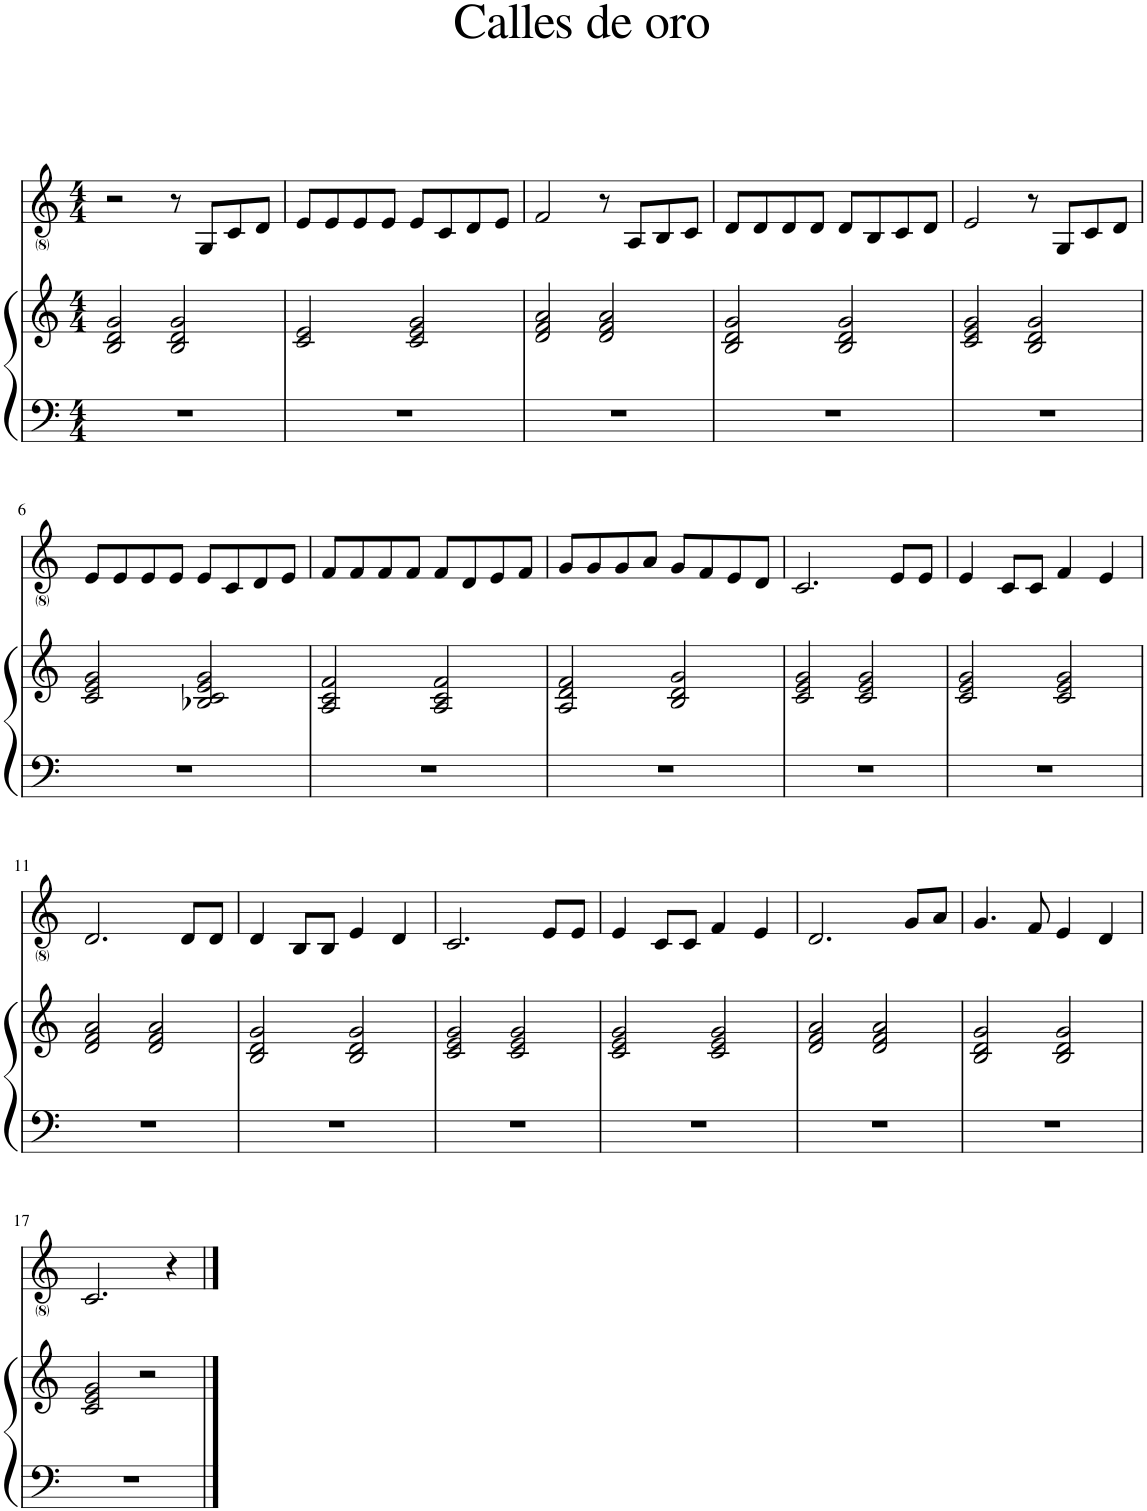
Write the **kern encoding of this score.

**kern	**kern	**kern
*part2	*part2	*part1
*staff3	*staff2	*staff1
*I"Piano	*	*I"Voice
*I'Pno	*	*
*clefF4	*clefG2	*clefG2
*k[]	*k[]	*k[]
*M4/4	*M4/4	*M4/4
=1	=1	=1
1r	2B/ 2d/ 2g/	2r
.	2B/ 2d/ 2g/	8r
.	.	8G/L
.	.	8c/
.	.	8d/J
=2	=2	=2
1r	2c/ 2e/	8e/L
.	.	8e/
.	.	8e/
.	.	8e/J
.	2c/ 2e/ 2g/	8e/L
.	.	8c/
.	.	8d/
.	.	8e/J
=3	=3	=3
1r	2d/ 2f/ 2a/	2f/
.	2d/ 2f/ 2a/	8r
.	.	8A/L
.	.	8B/
.	.	8c/J
=4	=4	=4
1r	2B/ 2d/ 2g/	8d/L
.	.	8d/
.	.	8d/
.	.	8d/J
.	2B/ 2d/ 2g/	8d/L
.	.	8B/
.	.	8c/
.	.	8d/J
=5	=5	=5
1r	2c/ 2e/ 2g/	2e/
.	2B/ 2d/ 2g/	8r
.	.	8G/L
.	.	8c/
.	.	8d/J
!!LO:LB:g=z
=6	=6	=6
1r	2c/ 2e/ 2g/	8e/L
.	.	8e/
.	.	8e/
.	.	8e/J
.	2B-X/ 2c/ 2e/ 2g/	8e/L
.	.	8c/
.	.	8d/
.	.	8e/J
=7	=7	=7
1r	2A/ 2c/ 2f/	8f/L
.	.	8f/
.	.	8f/
.	.	8f/J
.	2A/ 2c/ 2f/	8f/L
.	.	8d/
.	.	8e/
.	.	8f/J
=8	=8	=8
1r	2A/ 2d/ 2f/	8g/L
.	.	8g/
.	.	8g/
.	.	8a/J
.	2B/ 2d/ 2g/	8g/L
.	.	8f/
.	.	8e/
.	.	8d/J
=9	=9	=9
1r	2c/ 2e/ 2g/	2.c/
.	2c/ 2e/ 2g/	.
.	.	8e/L
.	.	8e/J
=10	=10	=10
1r	2c/ 2e/ 2g/	4e/
.	.	8c/L
.	.	8c/J
.	2c/ 2e/ 2g/	4f/
.	.	4e/
!!LO:LB:g=z
=11	=11	=11
1r	2d/ 2f/ 2a/	2.d/
.	2d/ 2f/ 2a/	.
.	.	8d/L
.	.	8d/J
=12	=12	=12
1r	2B/ 2d/ 2g/	4d/
.	.	8B/L
.	.	8B/J
.	2B/ 2d/ 2g/	4e/
.	.	4d/
=13	=13	=13
1r	2c/ 2e/ 2g/	2.c/
.	2c/ 2e/ 2g/	.
.	.	8e/L
.	.	8e/J
=14	=14	=14
1r	2c/ 2e/ 2g/	4e/
.	.	8c/L
.	.	8c/J
.	2c/ 2e/ 2g/	4f/
.	.	4e/
=15	=15	=15
1r	2d/ 2f/ 2a/	2.d/
.	2d/ 2f/ 2a/	.
.	.	8g/L
.	.	8a/J
=16	=16	=16
1r	2B/ 2d/ 2g/	4.g/
.	.	8f/
.	2B/ 2d/ 2g/	4e/
.	.	4d/
!!LO:LB:g=z
=17	=17	=17
1r	2c/ 2e/ 2g/	2.c/
.	2r	.
.	.	4r
==	==	==
*-	*-	*-
